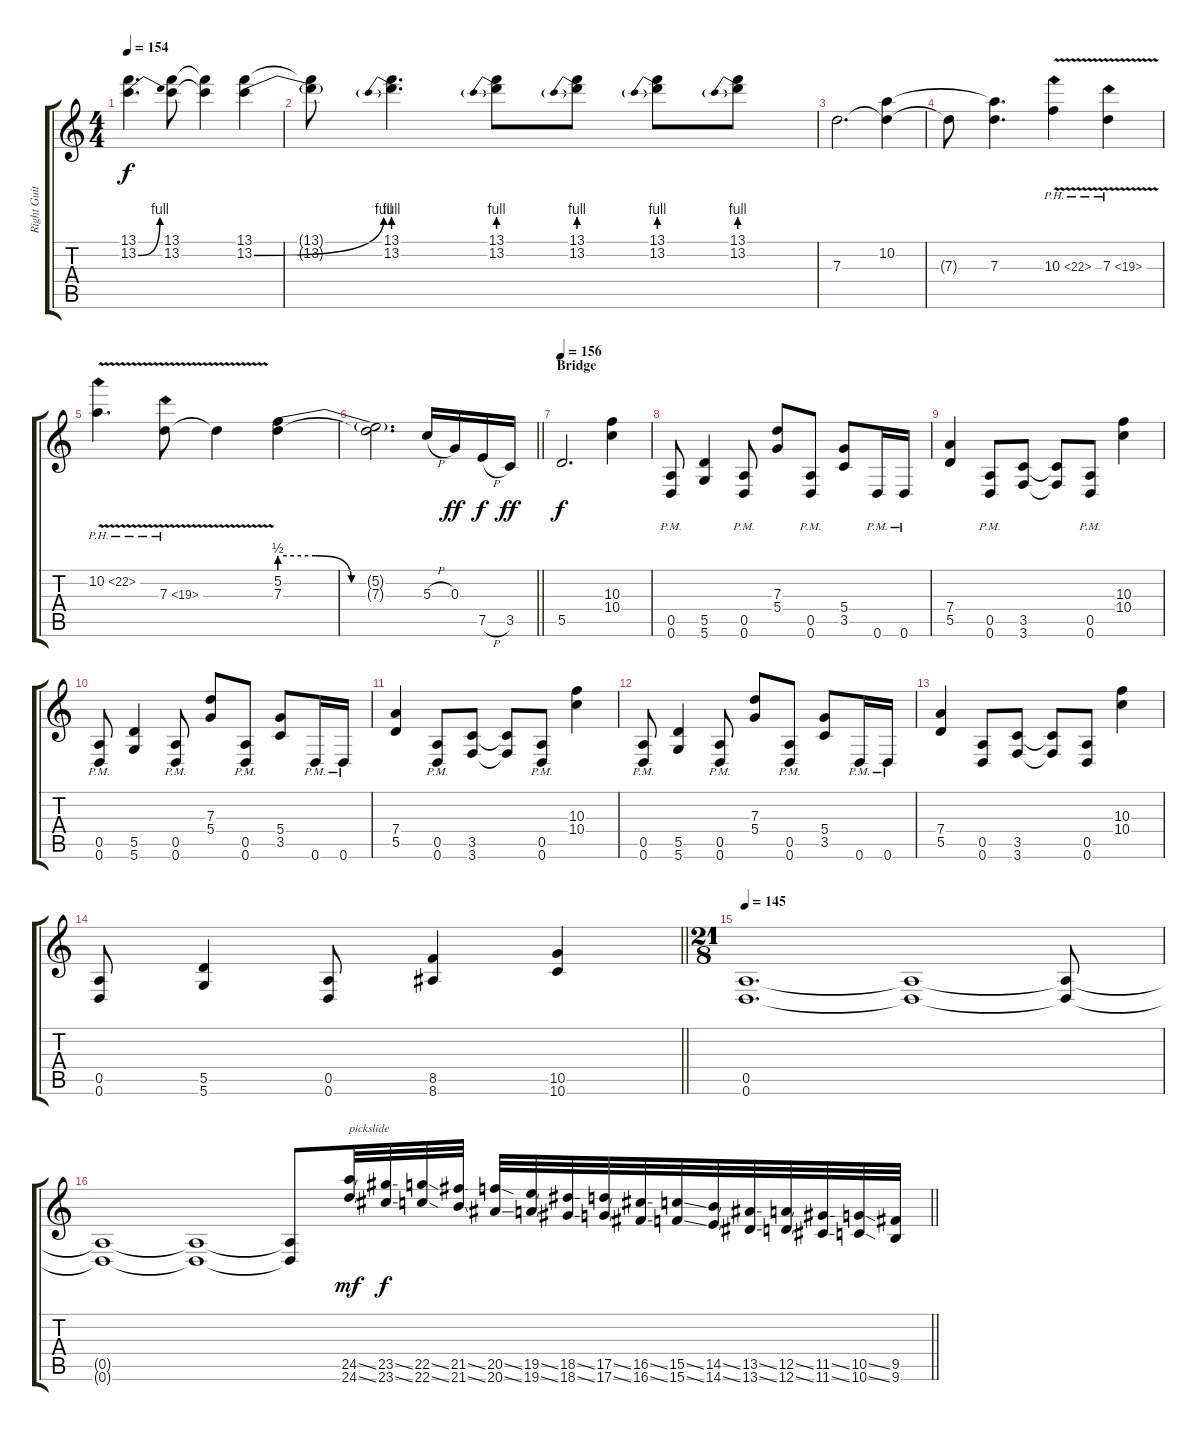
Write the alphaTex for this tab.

\track ("Right Guitar" "Right Guit") {instrument distortionguitar}
\staff {score tabs}
\tuning (E4 B3 G3 D3 A2 D2) {hide}
\ts (4 4)
\tempo 154
\clef g2
\ks c
(13.1 13.2{be (bend 0 0 60 4)}).4{d dy f} (13.1 13.2).8 (13.1{t} 13.2{t}).4 (13.1 13.2{be (bend 0 0 60 4)}).4 |
(13.1{t} 13.2{t}).8 (13.1 13.2{be (prebend 0 4 60 4)}).4{d} (13.1 13.2{be (prebend 0 4 60 4)}).8 (13.1 13.2{be (prebend 0 4 60 4)}).8 (13.1 13.2{be (prebend 0 4 60 4)}).8 (13.1 13.2{be (prebend 0 4 60 4)}).8 |
7.3.2{d} (10.2 7.3{t}).4 |
7.3{t}.8 (10.2{t} 7.3).4{d} 10.3{ph 12 v}.4 7.3{ph 12 v}.4 |
10.2{ph 12 v}.4{d} 7.3{ph 12 v}.8 7.3{t}.4 (5.2{be (custom 0 2 15 2 30 0 60 0)} 7.3).4 |
\barLineRight lightlight
(5.2{t} 7.3{t}).2{d} 5.3{h}.16 0.3.16{dy ff} 7.5{h}.16{dy f} 3.5.16{dy ff} |
\section ("" "Bridge")
\tempo 156
5.5.2{d dy f} (10.3 10.4).4 |
(0.5{pm} 0.6{pm}).8 (5.5 5.6).4 (0.5{pm} 0.6{pm}).8 (7.3 5.4).8 (0.5{pm} 0.6{pm}).8 (5.4 3.5).8 0.6{pm}.16 0.6{pm}.16 |
(7.4 5.5).4 (0.5{pm} 0.6{pm}).8 (3.5 3.6).8 (3.5{t} 3.6{t}).8 (0.5{pm} 0.6{pm}).8 (10.3 10.4).4 |
(0.5{pm} 0.6{pm}).8 (5.5 5.6).4 (0.5{pm} 0.6{pm}).8 (7.3 5.4).8 (0.5{pm} 0.6{pm}).8 (5.4 3.5).8 0.6{pm}.16 0.6{pm}.16 |
(7.4 5.5).4 (0.5{pm} 0.6{pm}).8 (3.5 3.6).8 (3.5{t} 3.6{t}).8 (0.5{pm} 0.6{pm}).8 (10.3 10.4).4 |
(0.5{pm} 0.6{pm}).8 (5.5 5.6).4 (0.5{pm} 0.6{pm}).8 (7.3 5.4).8 (0.5{pm} 0.6{pm}).8 (5.4 3.5).8 0.6{pm}.16 0.6{pm}.16 |
(7.4 5.5).4 (0.5 0.6).8 (3.5 3.6).8 (3.5{t} 3.6{t}).8 (0.5 0.6).8 (10.3 10.4).4 |
\barLineRight lightlight
(0.5 0.6).8 (5.5 5.6).4 (0.5 0.6).8 (8.5 8.6).4 (10.5 10.6).4 |
\ts (21 8)
\section ("" "")
\tempo 145
(0.5 0.6).1{d volume 0} (0.5{t} 0.6{t}).1 (0.5{t} 0.6{t}).8 |
\barLineRight lightlight
(0.5{t} 0.6{t}).1 (0.5{t} 0.6{t}).1 (0.5{t} 0.6{t}).8 (24.5{ss} 24.6{ss}).32{txt "pickslide" dy mf volume 13 instrument guitarharmonics} (23.5{ss} 23.6{ss}).32{dy f} (22.5{ss} 22.6{ss}).32 (21.5{ss} 21.6{ss}).32 (20.5{ss} 20.6{ss}).32 (19.5{ss} 19.6{ss}).32 (18.5{ss} 18.6{ss}).32 (17.5{ss} 17.6{ss}).32 (16.5{ss} 16.6{ss}).32 (15.5{ss} 15.6{ss}).32 (14.5{ss} 14.6{ss}).32 (13.5{ss} 13.6{ss}).32 (12.5{ss} 12.6{ss}).32 (11.5{ss} 11.6{ss}).32 (10.5{ss} 10.6{ss}).32 (9.5 9.6).32
